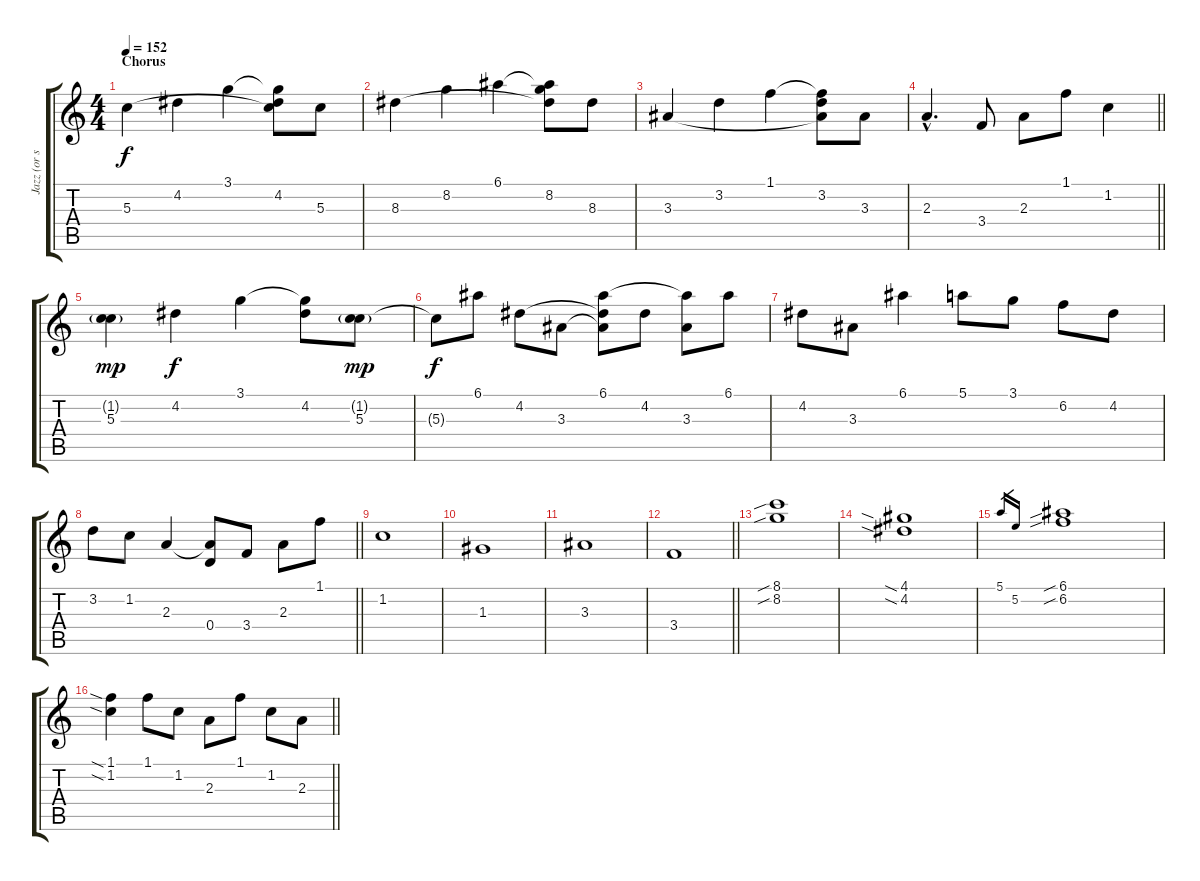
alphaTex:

\track ("Jazz (or synth)" "Jazz (or s") {instrument electricguitarjazz}
\staff {score tabs}
\tuning (E4 B3 G3 D3 A2 E2) {hide}
\ts (4 4)
\section ("" "Chorus")
\tempo 152
\clef g2
\ks c
5.3.4{dy f} 4.2.4 3.1.4 (3.1{t} 4.2 5.3{t}).8 5.3.8 |
8.3.4 8.2.4 6.1.4 (6.1{t} 8.2 8.3{t}).8 8.3.8 |
3.3.4 3.2.4 1.1.4 (1.1{t} 3.2 3.3{t}).8 3.3.8 |
\barLineRight lightlight
2.3{hac}.4{d} 3.4.8 2.3.8 1.1.8 1.2.4 |
(1.2{g} 5.3).4{dy mp} 4.2.4{dy f} 3.1.4 (3.1{t} 4.2).8 (1.2{g} 5.3).8{dy mp} |
5.3{t}.8{dy f} 6.1.8 4.2.8 3.3.8 (6.1 4.2{t} 3.3{t}).8 4.2.8 (6.1{t} 3.3).8 6.1.8 |
4.2.8 3.3.8 6.1.4 5.1.8 3.1.8 6.2.8 4.2.8 |
\barLineRight lightlight
3.2.8 1.2.8 2.3.4 (2.3{t} 0.4).8 3.4.8 2.3.8 1.1.8 |
1.2.1 |
1.3.1 |
3.3.1 |
\barLineRight lightlight
3.4.1 |
(8.1{sib} 8.2{sib}).1 |
(4.1{sia} 4.2{sia}).1 |
5.1.16{gr} 5.2.16{gr} (6.1{sib} 6.2{sib}).1 |
\barLineRight lightlight
(1.1{sia} 1.2{sia}).4 1.1.8 1.2.8 2.3.8 1.1.8 1.2.8 2.3.8
